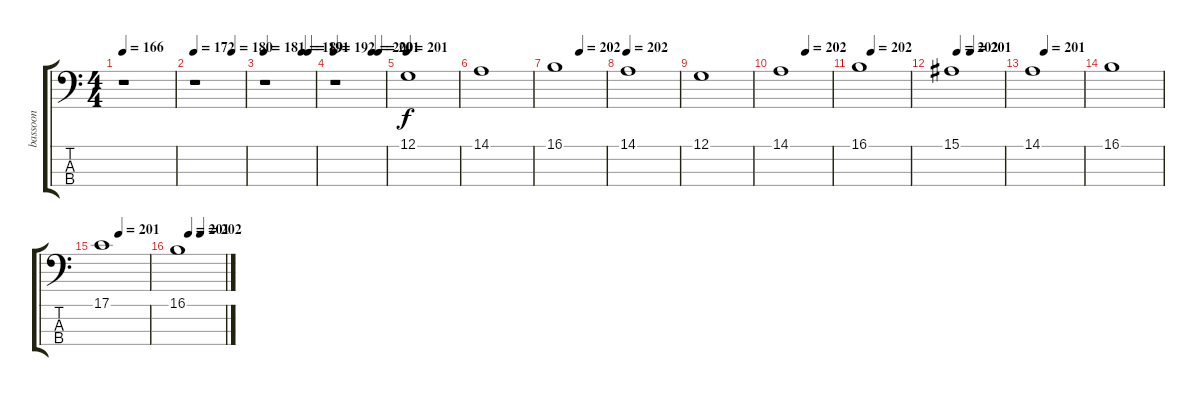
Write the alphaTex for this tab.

\track ("bassoon" "bassoon") {instrument bassoon}
\staff {score tabs}
\tuning (G2 D2 A1 E1) {hide}
\ts (4 4)
\tempo 166
\clef f4
\ks c
r.1{dy f instrument bassoon} |
\tempo 172
\tempo (180 0.75)
r.1 |
\tempo 181
\tempo (189 0.75)
\tempo (191 0.875)
r.1 |
\tempo 192
\tempo (200 0.75)
\tempo (201 0.875)
r.1 |
\tempo 201
12.1.1 |
14.1.1 |
\tempo (202 0.5)
16.1.1 |
\tempo 202
14.1.1 |
12.1.1 |
\tempo (202 0.5)
14.1.1 |
\tempo (202 0.25)
16.1.1 |
\tempo (202 0.125)
\tempo (201 0.375)
15.1.1 |
\tempo (201 0.25)
14.1.1 |
16.1.1 |
\tempo (201 0.375)
17.1.1 |
\tempo (201 0.25)
\tempo (202 0.5)
16.1.1
